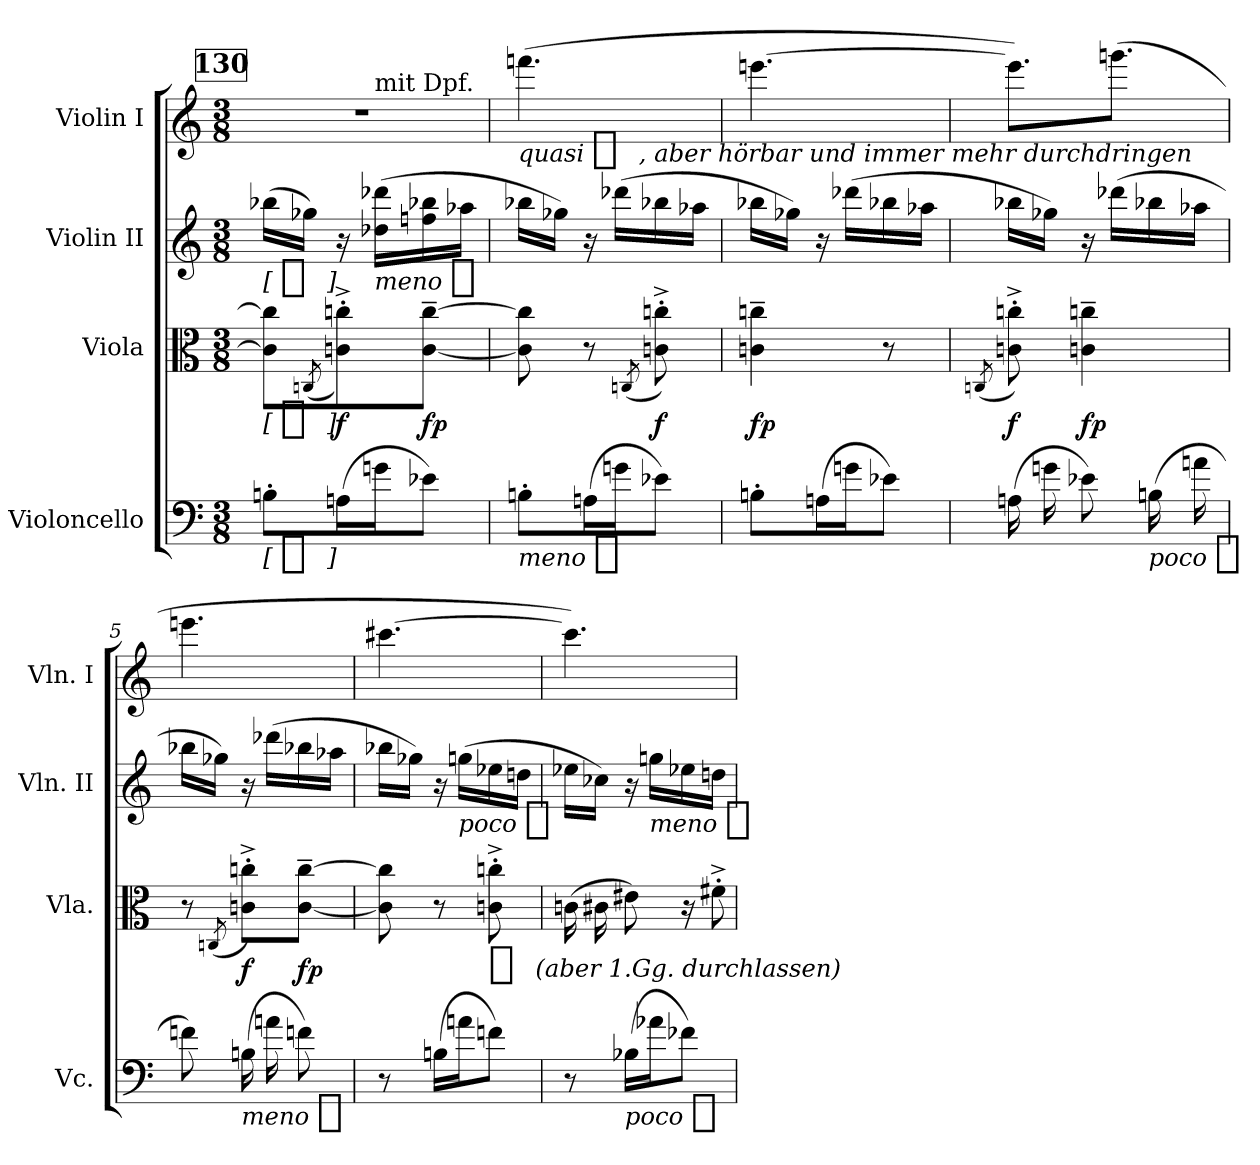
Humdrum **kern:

**kern	**dynam	**kern	**dynam	**kern	**dynam	**kern	**dynam
*part4	*part4	*part3	*part3	*part2	*part2	*part1	*part1
*staff4	*staff4	*staff3	*staff3	*staff2	*staff2	*staff1	*staff1
*I"Violoncello	*	*I"Viola	*	*I"Violin II	*	*I"Violin I	*
*I'Vc.	*	*I'Vla.	*	*I'Vln. II	*	*I'Vln. I	*
*clefF4	*	*clefC3	*	*clefG2	*	*clefG2	*
*k[]	*	*k[]	*	*k[]	*	*k[]	*
*C:	*	*C:	*	*C:	*	*C:	*
*M3/8	*	*M3/8	*	*M3/8	*	*M3/8	*
!!LO:REH:place=s1:t=130
=1	=1	=1	=1	=1	=1	=1	=1
!	!	!	!	!	!	!LO:TX:a:t=[accel.]	!
!	!LO:DY:t=[ %s ]	!	!LO:DY:t=[ %s ]	!	!LO:DY:t=[ %s ]	!	!
*	*	*	*	*	*	*^	*
8Bn'L	f	8c] 8cc]L	p	(16bb-X\LL	f	8%3r	8.ryy	.
.	.	.	.	16gg-X\JJ)	.	.	.	.
.	.	(>8qCn/	.	.	.	.	.	.
(16AnL	.	8cn'^ 8ccn'^)	f	16r	.	.	.	.
!	!	!	!	!	!	!	!LO:TX:a:t=mit Dpf.	!
!	!	!	!	!	!LO:DY:t=meno %s	!	!	!
16gnJ	.	.	.	(16dd-X!\ 16ddd-X\LL	f	.	8.ryy	.
8e-XJ)	.	[8c~ [8cc~J	fp	16ffn!\ 16bb-X\	.	.	.	.
.	.	.	.	16aa-X\JJ	.	.	.	.
=2	=2	=2	=2	=2	=2	=2	=2	=2
!	!	!	!	!	!	!LO:TX:a:t=Dreitaktig	!	!
!	!	!	!	!	!	!LO:TX:a:t=Tempo [quarter-dot]=ca 69]	!	!
!	!LO:DY:t=meno %s	!	!	!	!	!	!	!LO:DY:t=quasi %s , aber hörbar und immer mehr durchdringen
*	*	*	*	*	*	*v	*v	*
8Bn'L	f	8c] 8cc]	.	16bb-X\LL	.	(4.fffn	p
.	.	.	.	16gg-X\JJ)	.	.	.
(16AnL	.	8r	.	16r	.	.	.
16gnJ	.	.	.	(16ddd-X\LL	.	.	.
.	.	(>8qCn/	.	.	.	.	.
8e-XJ)	.	8cn'^ 8ccn'^)	f	16bb-X\	.	.	.
.	.	.	.	16aa-X\JJ	.	.	.
=3	=3	=3	=3	=3	=3	=3	=3
8Bn'L	.	4cn~ 4ccn~	fp	16bb-X\LL	.	[4.eeen	.
.	.	.	.	16gg-X\JJ)	.	.	.
(16AnL	.	.	.	16r	.	.	.
16gnJ	.	.	.	(16ddd-X\LL	.	.	.
8e-XJ)	.	8r	.	16bb-X\	.	.	.
.	.	.	.	16aa-X\JJ	.	.	.
=4	=4	=4	=4	=4	=4	=4	=4
.	.	(>8qCn/	.	.	.	.	.
(16An	.	8cn'^ 8ccn'^)	f	16bb-X\LL	.	8.eeeL])	.
16gn	.	.	.	16gg-X\JJ)	.	.	.
8e-X)	.	4cn~ 4ccn~	fp	16r	.	.	.
.	.	.	.	(16ddd-X\LL	.	(8.gggnJ	.
!	!LO:DY:t=poco %s	!	!	!	!	!	!
(16Bn	f	.	.	16bb-X\	.	.	.
16an	.	.	.	16aa-X\JJ	.	.	.
=5	=5	=5	=5	=5	=5	=5	=5
8fn)	.	8r	.	16bb-X\LL	.	4.eeen	.
.	.	.	.	16gg-X\JJ)	.	.	.
.	.	(>8qCn/	.	.	.	.	.
!	!LO:DY:t=meno %s	!	!	!	!	!	!
(16Bn	f	8cn'^ 8ccn'^L)	f	16r	.	.	.
16an	.	.	.	(16ddd-X\LL	.	.	.
8fn)	.	[8c~ [8cc~J	fp	16bb-X\	.	.	.
.	.	.	.	16aa-X\JJ	.	.	.
=6	=6	=6	=6	=6	=6	=6	=6
8r	.	8c] 8cc]	.	16bb-X\LL	.	[4.ccc#X	.
.	.	.	.	16gg-X\JJ)	.	.	.
(16BnLL	.	8r	.	16r	.	.	.
!	!	!	!	!	!LO:DY:t=poco %s	!	!
16anJ	.	.	.	(16ggn\LL	f	.	.
!	!	!	!LO:DY:t=%s (aber 1.Gg. durchlassen)	!	!	!	!
8fnJ)	.	8cn'^ 8ccn'^	f	16ee-X\	.	.	.
.	.	.	.	16ddn\JJ	.	.	.
=7	=7	=7	=7	=7	=7	=7	=7
8r	.	(16cn	.	16ee-X\LL	.	4.ccc#])	.
.	.	16c#X	.	16cc-X\JJ)	.	.	.
!	!LO:DY:t=poco %s	!	!	!	!	!	!
(16B-XLL	f	8e#X)	.	16r	.	.	.
!	!	!	!	!	!LO:DY:t=meno %s	!	!
16a-XJ	.	.	.	16ggn\LL	f	.	.
8f-XJ)	.	16r	.	16ee-X\	.	.	.
!	!	!LO:N:vis=8	!	!	!	!	!
.	.	16f#X'^	.	16ddn\JJ	.	.	.
=	=	=	=	=	=	=	=
*-	*-	*-	*-	*-	*-	*-	*-
